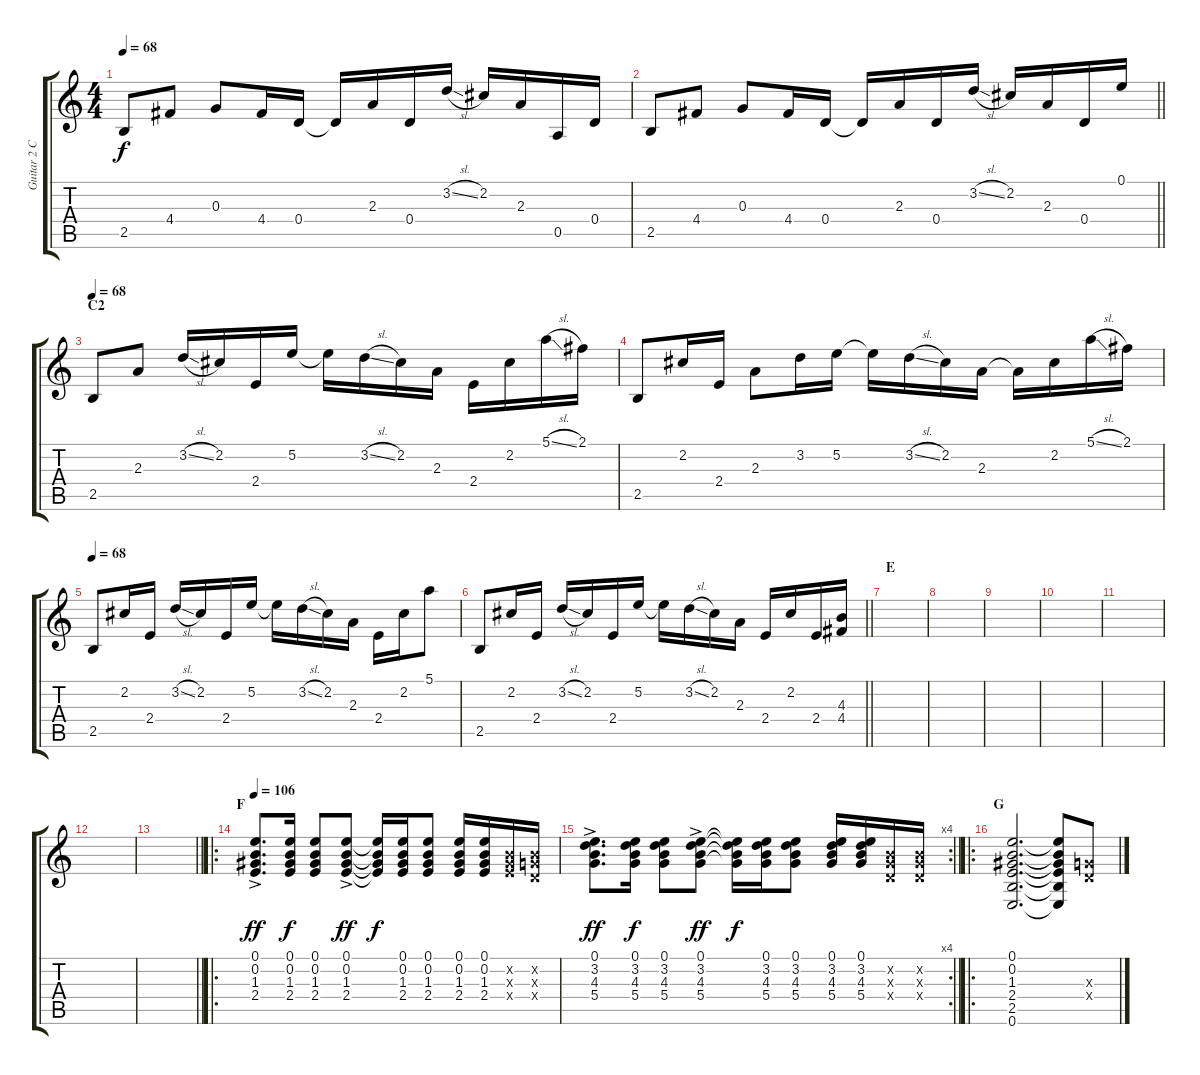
\track ("Guitar 2 CLEAN" "Guitar 2 C") {instrument electricguitarclean bank 255}
\staff {score tabs}
\tuning (E4 B3 G3 D3 A2 E2) {hide}
\ts (4 4)
\tempo 68
\clef g2
\ks c
2.5.8{dy f} 4.4.8 0.3.8 4.4.16 0.4.16 0.4{t}.16 2.3.16 0.4.16 3.2{sl}.16 2.2.16 2.3.16 0.5.16 0.4.16 |
\barLineRight lightlight
2.5.8 4.4.8 0.3.8 4.4.16 0.4.16 0.4{t}.16 2.3.16 0.4.16 3.2{sl}.16 2.2.16 2.3.16 0.4.16 0.1.16 |
\section ("" "C2")
\tempo 68
2.5.8 2.3.8 3.2{sl}.16 2.2.16 2.4.16 5.2.16 5.2{t}.16 3.2{sl}.16 2.2.16 2.3.16 2.4.16 2.2.16 5.1{sl}.16 2.1.16 |
2.5.8 2.2.16 2.4.16 2.3.8 3.2.16 5.2.16 5.2{t}.16 3.2{sl}.16 2.2.16 2.3.16 2.3{t}.16 2.2.16 5.1{sl}.16 2.1.16 |
\tempo 68
2.5.8 2.2.16 2.4.16 3.2{sl}.16 2.2.16 2.4.16 5.2.16 5.2{t}.16 3.2{sl}.16 2.2.16 2.3.16 2.4.16 2.2.16 5.1.8 |
\barLineRight lightlight
2.5.8 2.2.16 2.4.16 3.2{sl}.16 2.2.16 2.4.16 5.2.16 5.2{t}.16 3.2{sl}.16 2.2.16 2.3.16 2.4.16 2.2.16 2.4.16 (4.3 4.4).16 |
\section ("" "E")
|
|
|
|
|
|
\barLineRight lightlight
|
\ro
\section ("" "F")
\tempo 106
(0.1{ac} 0.2{ac} 1.3{ac} 2.4{ac}).8{d dy ff} (0.1 0.2 1.3 2.4).16{dy f} (0.1 0.2 1.3 2.4).8 (0.1{ac} 0.2{ac} 1.3{ac} 2.4{ac}).8{dy ff} (0.1{t} 0.2{t} 1.3{t} 2.4{t}).16{dy f} (0.1 0.2 1.3 2.4).16 (0.1 0.2 1.3 2.4).8 (0.1 0.2 1.3 2.4).16 (0.1 0.2 1.3 2.4).16 (0.2{x} 1.3{x} 2.4{x}).16 (0.2{x} 0.3{x} 0.4{x}).16 |
\rc 4
\barLineRight lightlight
(0.1{ac} 3.2{ac} 4.3{ac} 5.4{ac}).8{d dy ff} (0.1 3.2 4.3 5.4).16{dy f} (0.1 3.2 4.3 5.4).8 (0.1{ac} 3.2{ac} 4.3{ac} 5.4{ac}).8{dy ff} (0.1{t} 3.2{t} 4.3{t} 5.4{t}).16{dy f} (0.1 3.2 4.3 5.4).16 (0.1 3.2 4.3 5.4).8 (0.1 3.2 4.3 5.4).16 (0.1 3.2 4.3 5.4).16 (0.2{x} 0.3{x} 0.4{x}).16 (0.2{x} 0.3{x} 0.4{x}).16 |
\ro
\section ("" "G")
(0.1 0.2 1.3 2.4 2.5 0.6).2{d} (0.1{t} 0.2{t} 1.3{t} 2.4{t} 2.5{t} 0.6{t}).8 (0.3{x} 0.4{x}).8
